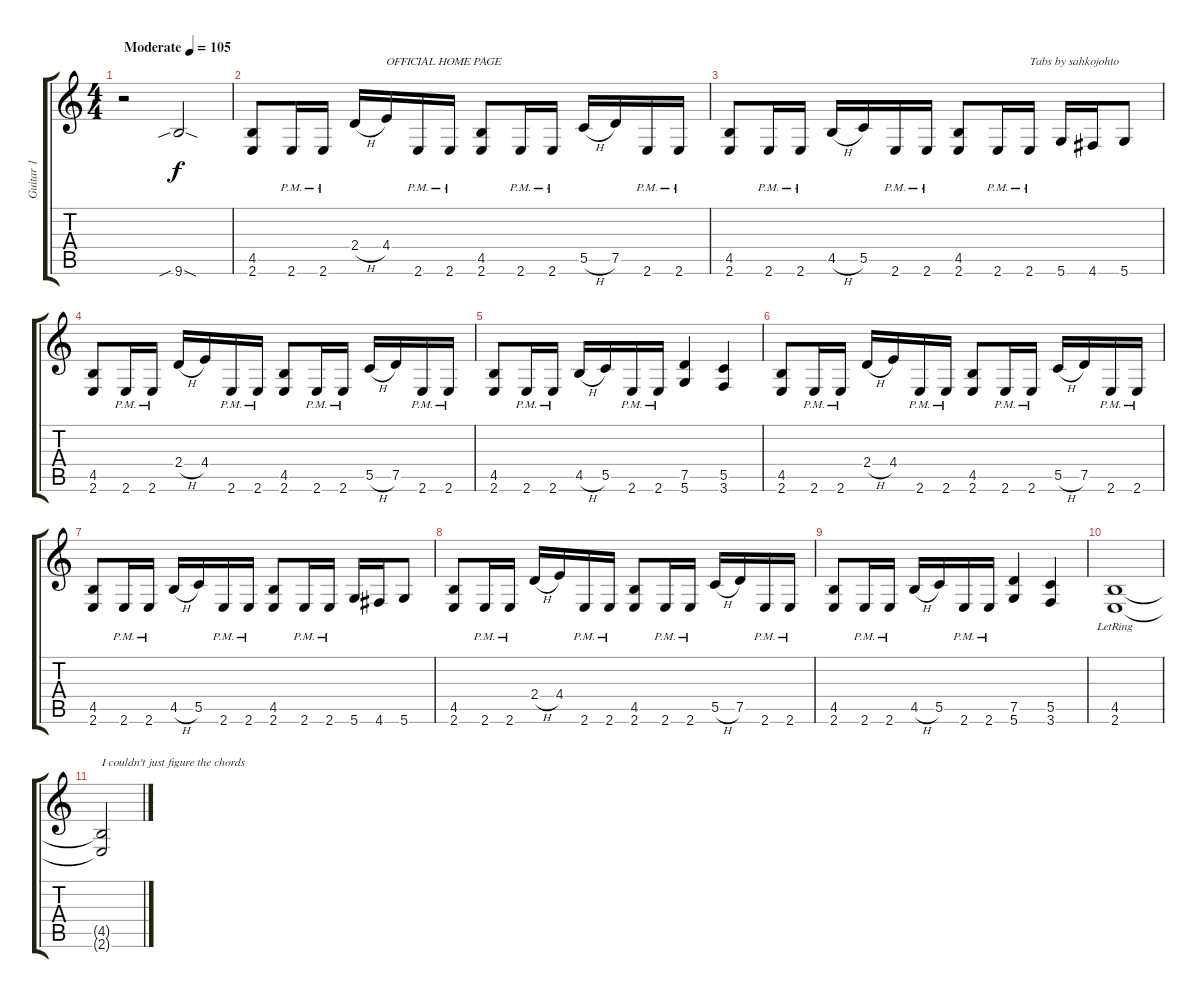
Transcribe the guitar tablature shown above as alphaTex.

\track ("Guitar 1" "Guitar 1") {instrument distortionguitar}
\staff {score tabs}
\tuning (D4 A3 F3 C3 G2 D2) {hide}
\ts (4 4)
\tempo (105 "Moderate")
\clef g2
\ks c
r.2{dy f instrument distortionguitar} 9.6{sib sod}.2 |
(4.5 2.6).8 2.6{pm}.16 2.6{pm}.16 2.4{h}.16 4.4.16{txt "OFFICIAL HOME PAGE"} 2.6{pm}.16 2.6{pm}.16 (4.5 2.6).8 2.6{pm}.16 2.6{pm}.16 5.5{h}.16 7.5.16 2.6{pm}.16 2.6{pm}.16 |
(4.5 2.6).8 2.6{pm}.16 2.6{pm}.16 4.5{h}.16 5.5.16 2.6{pm}.16 2.6{pm}.16 (4.5 2.6).8 2.6{pm}.16 2.6{pm}.16{txt "Tabs by sahkojohto"} 5.6.16 4.6.16 5.6.8 |
(4.5 2.6).8 2.6{pm}.16 2.6{pm}.16 2.4{h}.16 4.4.16 2.6{pm}.16 2.6{pm}.16 (4.5 2.6).8 2.6{pm}.16 2.6{pm}.16 5.5{h}.16 7.5.16 2.6{pm}.16 2.6{pm}.16 |
(4.5 2.6).8 2.6{pm}.16 2.6{pm}.16 4.5{h}.16 5.5.16 2.6{pm}.16 2.6{pm}.16 (7.5 5.6).4 (5.5 3.6).4 |
(4.5 2.6).8 2.6{pm}.16 2.6{pm}.16 2.4{h}.16 4.4.16 2.6{pm}.16 2.6{pm}.16 (4.5 2.6).8 2.6{pm}.16 2.6{pm}.16 5.5{h}.16 7.5.16 2.6{pm}.16 2.6{pm}.16 |
(4.5 2.6).8 2.6{pm}.16 2.6{pm}.16 4.5{h}.16 5.5.16 2.6{pm}.16 2.6{pm}.16 (4.5 2.6).8 2.6{pm}.16 2.6{pm}.16 5.6.16 4.6.16 5.6.8 |
(4.5 2.6).8 2.6{pm}.16 2.6{pm}.16 2.4{h}.16 4.4.16 2.6{pm}.16 2.6{pm}.16 (4.5 2.6).8 2.6{pm}.16 2.6{pm}.16 5.5{h}.16 7.5.16 2.6{pm}.16 2.6{pm}.16 |
(4.5 2.6).8 2.6{pm}.16 2.6{pm}.16 4.5{h}.16 5.5.16 2.6{pm}.16 2.6{pm}.16 (7.5 5.6).4 (5.5 3.6).4 |
(4.5 2.6{lr}).1 |
(4.5{t} 2.6{t}).2{txt "I couldn't just figure the chords"}
